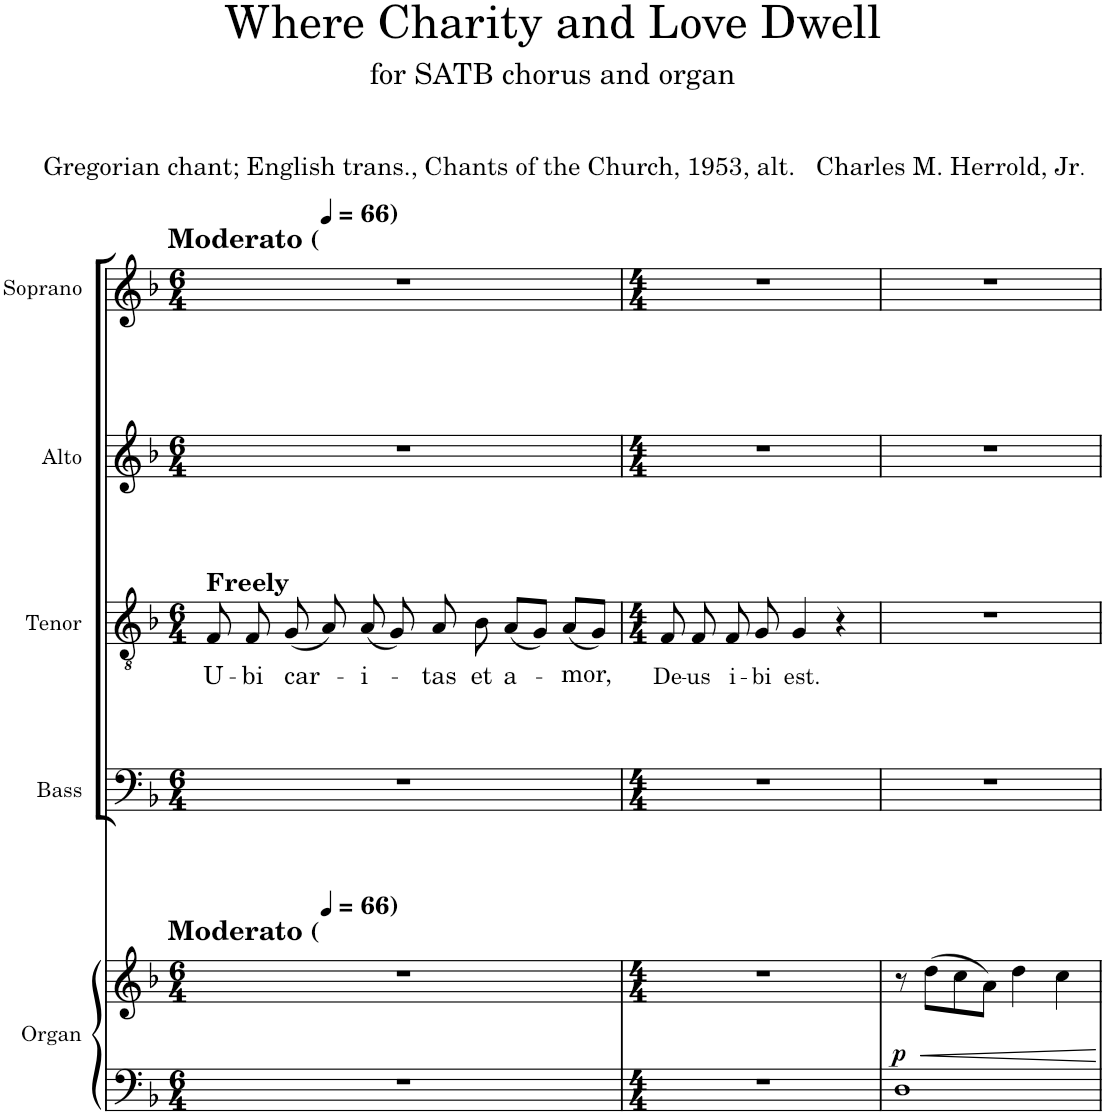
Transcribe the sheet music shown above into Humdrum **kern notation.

**kern	**kern	**dynam	**kern	**kern	**text	**kern	**kern
*part5	*part5	*part5	*part4	*part3	*part3	*part2	*part1
*staff6	*staff5	*staff5/6	*staff4	*staff3	*staff3	*staff2	*staff1
*I"Organ	*	*	*I"Bass	*I"Tenor	*	*I"Alto	*I"Soprano
*I'Org.	*	*	*I'B.	*I'T.	*	*I'A.	*I'S.
*clefF4	*clefG2	*	*clefF4	*clefGv2	*	*clefG2	*clefG2
*k[b-]	*k[b-]	*	*k[b-]	*k[b-]	*	*k[b-]	*k[b-]
*M6/4	*M6/4	*	*M6/4	*M6/4	*	*M6/4	*M6/4
*MM66	*MM66	*	*MM66	*MM66	*	*MM66	*MM66
=1	=1	=1	=1	=1	=1	=1	=1
!	!	!	!	!	!	!	!LO:TX:a:B:t=Moderato
!	!	!	!	!	!	!	!LO:TX:a:t=(
!	!	!	!	!LO:TX:a:B:t=Freely	!	!	!
!	!LO:TX:a:B:t=Moderato	!	!	!	!	!	!
!	!LO:TX:a:t=(	!	!	!	!	!	!
!	!	!	!	!	!LO:LY:b	!	!
1.r	1.r	.	1.r	8F/	U-	1.r	1.r
!	!	!	!	!	!LO:LY:b	!	!
.	.	.	.	8F/	-bi	.	.
!	!	!	!	!	!LO:LY:b	!	!
.	.	.	.	(8G/	car-	.	.
.	.	.	.	8A/)	.	.	.
!	!	!	!	!	!LO:LY:b	!	!
.	.	.	.	(8A/	-i-	.	.
.	.	.	.	8G/)	.	.	.
!	!	!	!	!	!LO:LY:b	!	!
.	.	.	.	8A/	-tas	.	.
!	!	!	!	!	!LO:LY:b	!	!
.	.	.	.	8B-\	et	.	.
!	!	!	!	!	!LO:LY:b	!	!
.	.	.	.	(8A/L	a-	.	.
.	.	.	.	8G/J)	.	.	.
!	!	!	!	!	!LO:LY:b	!	!
.	.	.	.	(8A/L	-mor,	.	.
.	.	.	.	8G/J)	.	.	.
=2	=2	=2	=2	=2	=2	=2	=2
*M4/4	*M4/4	*	*M4/4	*M4/4	*	*M4/4	*M4/4
!	!	!	!	!	!LO:LY:b	!	!
1r	1r	.	1r	8F/	De-	1r	1r
!	!	!	!	!	!LO:LY:b	!	!
.	.	.	.	8F/	-us	.	.
!	!	!	!	!	!LO:LY:b	!	!
.	.	.	.	8F/	i-	.	.
!	!	!	!	!	!LO:LY:b	!	!
.	.	.	.	8G/	-bi	.	.
!	!	!	!	!	!LO:LY:b	!	!
.	.	.	.	4G/	est.	.	.
.	.	.	.	4r	.	.	.
=3	=3	=3	=3	=3	=3	=3	=3
!	!	!LO:DY:b=2	!	!	!	!	!
1D	8r	p	1r	1r	.	1r	1r
.	(8dd\L	.	.	.	.	.	.
.	8cc\)	.	.	.	.	.	.
.	8a\J	.	.	.	.	.	.
.	4dd\	.	.	.	.	.	.
.	4cc\	.	.	.	.	.	.
=	=	=	=	=	=	=	=
*-	*-	*-	*-	*-	*-	*-	*-
